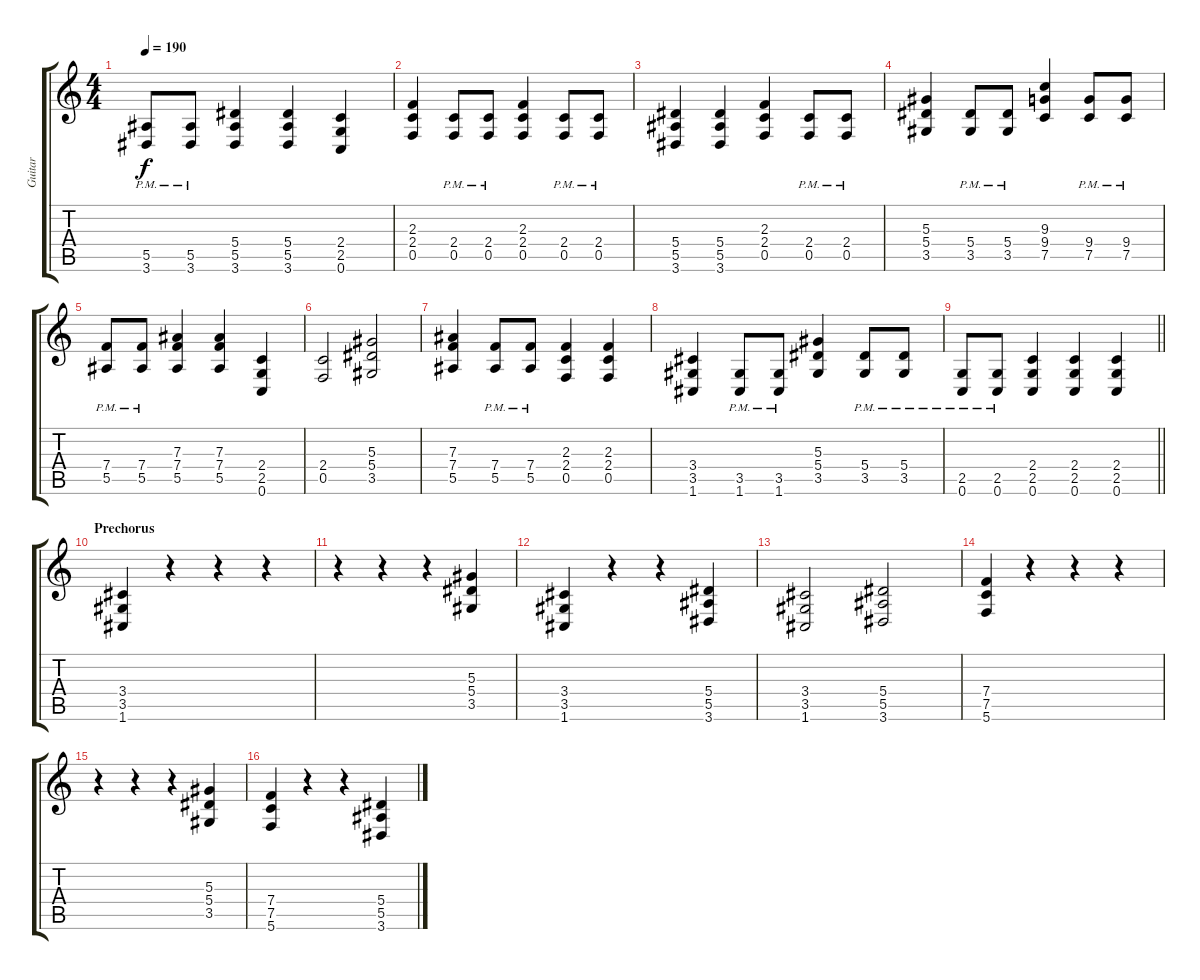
\track ("Guitar" "Guitar") {instrument distortionguitar}
\staff {score tabs}
\tuning (C4 G3 Eb3 Bb2 F2 C2) {hide}
\ts (4 4)
\tempo 190
\clef g2
\ks c
(5.5{pm} 3.6{pm}).8{dy f} (5.5{pm} 3.6{pm}).8 (5.4 5.5 3.6).4 (5.4 5.5 3.6).4 (2.4 2.5 0.6).4 |
(2.3 2.4 0.5).4 (2.4{pm} 0.5{pm}).8 (2.4{pm} 0.5{pm}).8 (2.3 2.4 0.5).4 (2.4{pm} 0.5{pm}).8 (2.4{pm} 0.5{pm}).8 |
(5.4 5.5 3.6).4 (5.4 5.5 3.6).4 (2.3 2.4 0.5).4 (2.4{pm} 0.5{pm}).8 (2.4{pm} 0.5{pm}).8 |
(5.3 5.4 3.5).4 (5.4{pm} 3.5{pm}).8 (5.4{pm} 3.5{pm}).8 (9.3 9.4 7.5).4 (9.4{pm} 7.5{pm}).8 (9.4{pm} 7.5{pm}).8 |
(7.4{pm} 5.5{pm}).8 (7.4{pm} 5.5{pm}).8 (7.3 7.4 5.5).4 (7.3 7.4 5.5).4 (2.4 2.5 0.6).4 |
(2.4 0.5).2 (5.3 5.4 3.5).2 |
(7.3 7.4 5.5).4 (7.4{pm} 5.5{pm}).8 (7.4{pm} 5.5{pm}).8 (2.3 2.4 0.5).4 (2.3 2.4 0.5).4 |
(3.4 3.5 1.6).4 (3.5{pm} 1.6{pm}).8 (3.5{pm} 1.6{pm}).8 (5.3 5.4 3.5).4 (5.4{pm} 3.5{pm}).8 (5.4{pm} 3.5{pm}).8 |
\barLineRight lightlight
(2.5{pm} 0.6{pm}).8 (2.5{pm} 0.6{pm}).8 (2.4 2.5 0.6).4 (2.4 2.5 0.6).4 (2.4 2.5 0.6).4 |
\section ("" "Prechorus")
(3.4 3.5 1.6).4 r.4 r.4 r.4 |
r.4 r.4 r.4 (5.3 5.4 3.5).4 |
(3.4 3.5 1.6).4 r.4 r.4 (5.4 5.5 3.6).4 |
(3.4 3.5 1.6).2 (5.4 5.5 3.6).2 |
(7.4 7.5 5.6).4 r.4 r.4 r.4 |
r.4 r.4 r.4 (5.3 5.4 3.5).4 |
(7.4 7.5 5.6).4 r.4 r.4 (5.4 5.5 3.6).4
